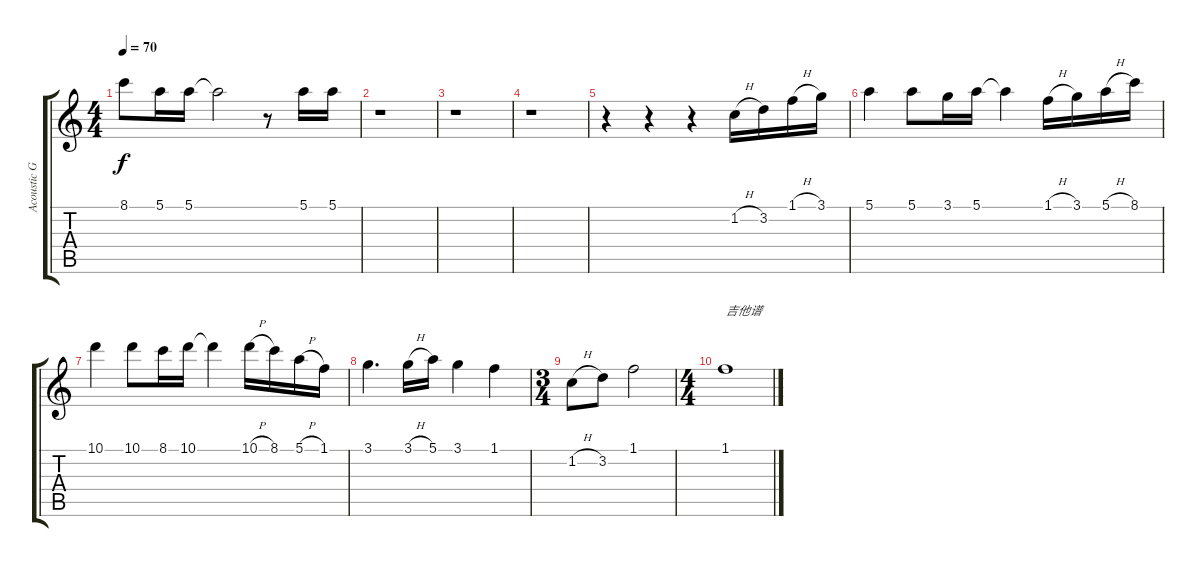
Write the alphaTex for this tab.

\track ("Acoustic Guitar (steel)" "Acoustic G") {instrument acousticguitarsteel}
\staff {score tabs}
\tuning (E4 B3 G3 D3 A2 E2) {hide}
\ts (4 4)
\tempo 70
\clef g2
\ks c
8.1.8{dy f} 5.1.16 5.1.16 5.1{t}.2 r.8 5.1.16 5.1.16 |
r.1 |
r.1 |
r.1 |
r.4 r.4 r.4 1.2{h}.16 3.2.16 1.1{h}.16 3.1.16 |
5.1.4 5.1.8 3.1.16 5.1.16 5.1{t}.4 1.1{h}.16 3.1.16 5.1{h}.16 8.1.16 |
10.1.4 10.1.8 8.1.16 10.1.16 10.1{t}.4 10.1{h}.16 8.1.16 5.1{h}.16 1.1.16 |
3.1.4{d} 3.1{h}.16 5.1.16 3.1.4 1.1.4 |
\ts (3 4)
1.2{h}.8 3.2.8 1.1.2 |
\ts (4 4)
1.1.1{txt "吉他谱"}
